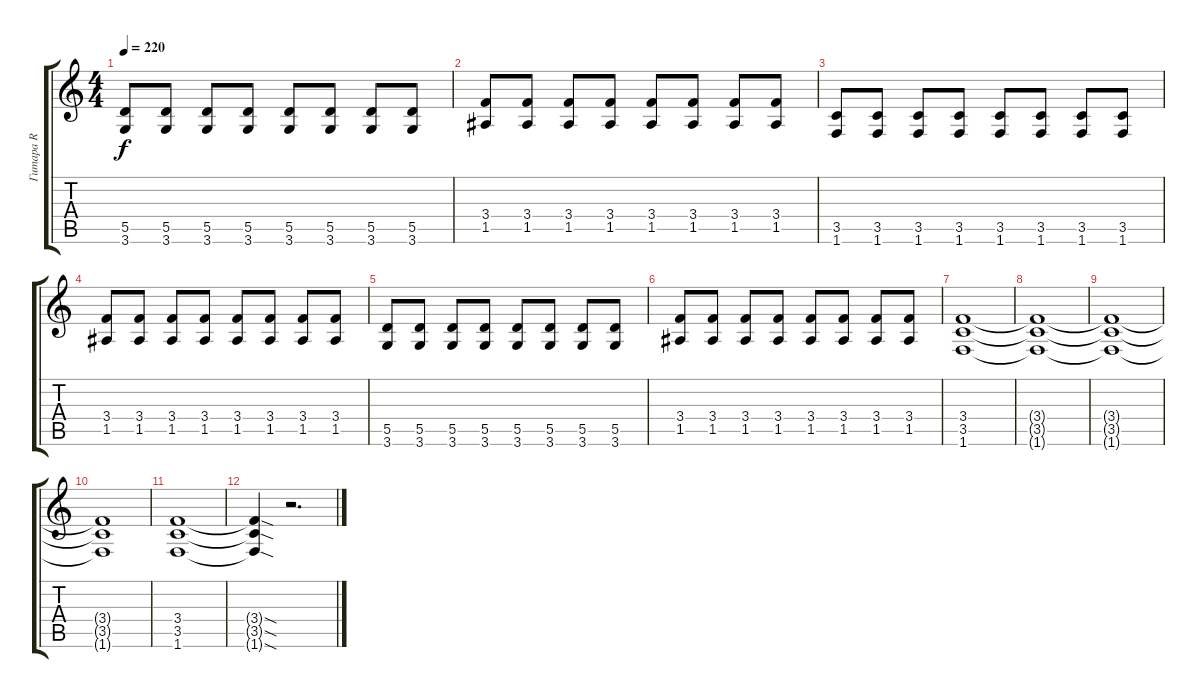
\track ("Гитара R" "Гитара R") {instrument overdrivenguitar}
\staff {score tabs}
\tuning (E4 B3 G3 D3 A2 E2) {hide}
\ts (4 4)
\tempo 220
\clef g2
\ks c
(5.5 3.6).8{dy f} (5.5 3.6).8 (5.5 3.6).8 (5.5 3.6).8 (5.5 3.6).8 (5.5 3.6).8 (5.5 3.6).8 (5.5 3.6).8 |
(3.4 1.5).8 (3.4 1.5).8 (3.4 1.5).8 (3.4 1.5).8 (3.4 1.5).8 (3.4 1.5).8 (3.4 1.5).8 (3.4 1.5).8 |
(3.5 1.6).8 (3.5 1.6).8 (3.5 1.6).8 (3.5 1.6).8 (3.5 1.6).8 (3.5 1.6).8 (3.5 1.6).8 (3.5 1.6).8 |
(3.4 1.5).8 (3.4 1.5).8 (3.4 1.5).8 (3.4 1.5).8 (3.4 1.5).8 (3.4 1.5).8 (3.4 1.5).8 (3.4 1.5).8 |
(5.5 3.6).8 (5.5 3.6).8 (5.5 3.6).8 (5.5 3.6).8 (5.5 3.6).8 (5.5 3.6).8 (5.5 3.6).8 (5.5 3.6).8 |
(3.4 1.5).8 (3.4 1.5).8 (3.4 1.5).8 (3.4 1.5).8 (3.4 1.5).8 (3.4 1.5).8 (3.4 1.5).8 (3.4 1.5).8 |
(3.4 3.5 1.6).1 |
(3.4{t} 3.5{t} 1.6{t}).1 |
(3.4{t} 3.5{t} 1.6{t}).1 |
(3.4{t} 3.5{t} 1.6{t}).1 |
(3.4 3.5 1.6).1 |
(3.4{sod t} 3.5{sod t} 1.6{sod t}).4 r.2{d}
